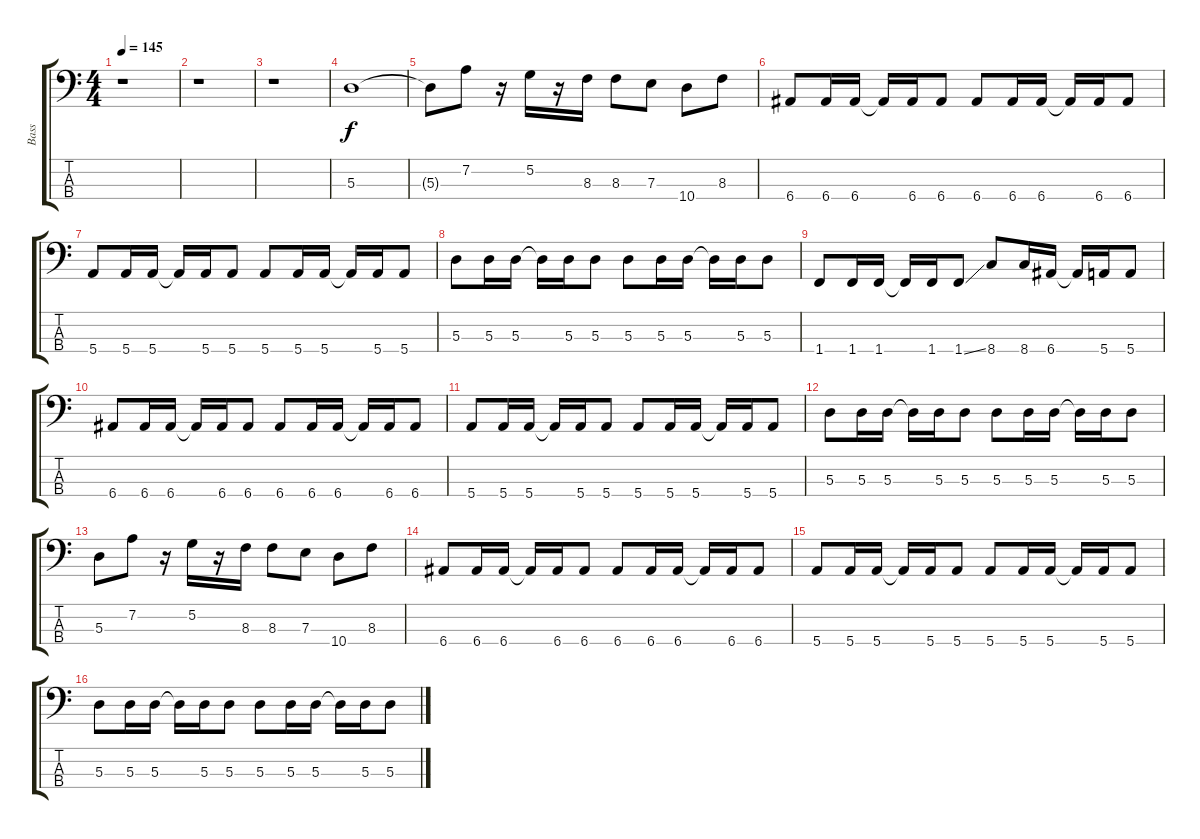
\track ("Bass" "Bass") {instrument electricbasspick}
\staff {score tabs}
\tuning (G2 D2 A1 E1) {hide}
\ts (4 4)
\tempo 145
\clef f4
\ks c
r.1{dy f} |
r.1 |
r.1 |
5.3.1 |
5.3{t}.8 7.2.8 r.16 5.2.16 r.16 8.3.16 8.3.8 7.3.8 10.4.8 8.3.8 |
6.4.8 6.4.16 6.4.16 6.4{t}.16 6.4.16 6.4.8 6.4.8 6.4.16 6.4.16 6.4{t}.16 6.4.16 6.4.8 |
5.4.8 5.4.16 5.4.16 5.4{t}.16 5.4.16 5.4.8 5.4.8 5.4.16 5.4.16 5.4{t}.16 5.4.16 5.4.8 |
5.3.8 5.3.16 5.3.16 5.3{t}.16 5.3.16 5.3.8 5.3.8 5.3.16 5.3.16 5.3{t}.16 5.3.16 5.3.8 |
1.4.8 1.4.16 1.4.16 1.4{t}.16 1.4.16 1.4{ss}.8 8.4.8 8.4.16 6.4.16 6.4{t}.16 5.4.16 5.4.8 |
6.4.8 6.4.16 6.4.16 6.4{t}.16 6.4.16 6.4.8 6.4.8 6.4.16 6.4.16 6.4{t}.16 6.4.16 6.4.8 |
5.4.8 5.4.16 5.4.16 5.4{t}.16 5.4.16 5.4.8 5.4.8 5.4.16 5.4.16 5.4{t}.16 5.4.16 5.4.8 |
5.3.8 5.3.16 5.3.16 5.3{t}.16 5.3.16 5.3.8 5.3.8 5.3.16 5.3.16 5.3{t}.16 5.3.16 5.3.8 |
5.3.8 7.2.8 r.16 5.2.16 r.16 8.3.16 8.3.8 7.3.8 10.4.8 8.3.8 |
6.4.8 6.4.16 6.4.16 6.4{t}.16 6.4.16 6.4.8 6.4.8 6.4.16 6.4.16 6.4{t}.16 6.4.16 6.4.8 |
5.4.8 5.4.16 5.4.16 5.4{t}.16 5.4.16 5.4.8 5.4.8 5.4.16 5.4.16 5.4{t}.16 5.4.16 5.4.8 |
5.3.8 5.3.16 5.3.16 5.3{t}.16 5.3.16 5.3.8 5.3.8 5.3.16 5.3.16 5.3{t}.16 5.3.16 5.3.8
